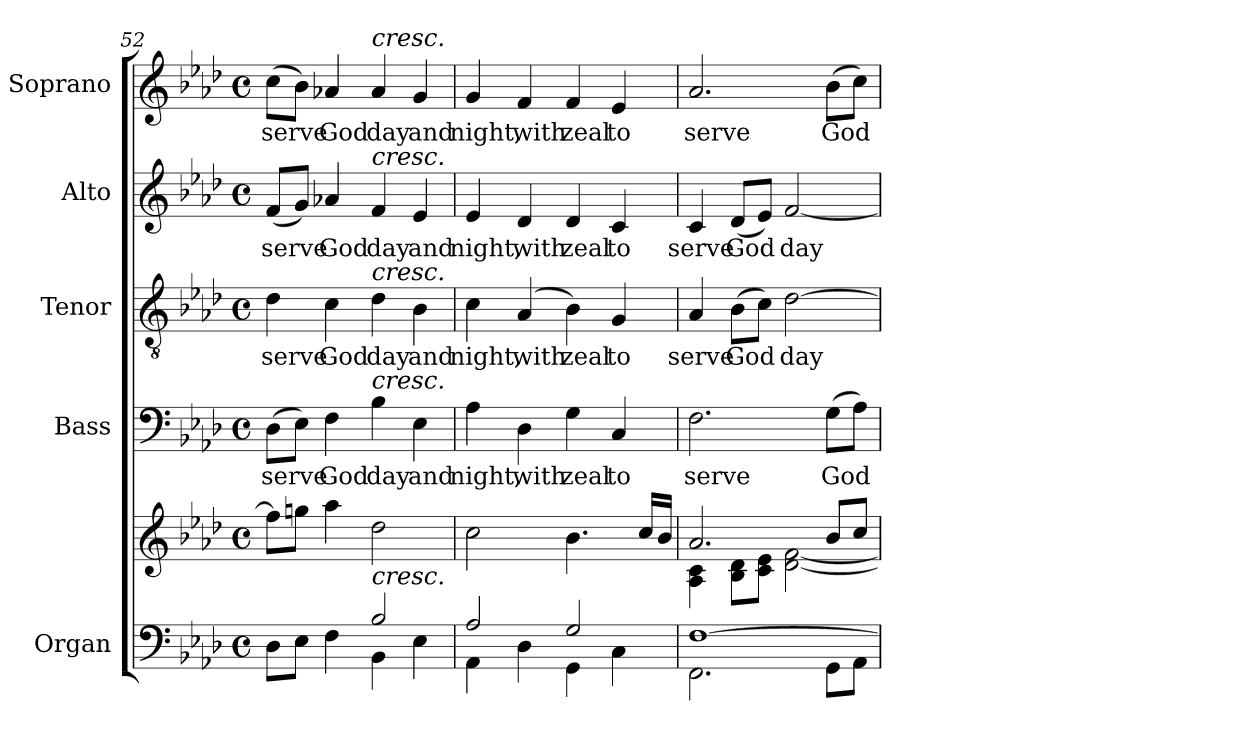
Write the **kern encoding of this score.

**kern	**kern	**kern	**text	**kern	**text	**kern	**text	**kern	**text
*part5	*part5	*part4	*part4	*part3	*part3	*part2	*part2	*part1	*part1
*staff6	*staff5	*staff4	*staff4	*staff3	*staff3	*staff2	*staff2	*staff1	*staff1
*I"Organ	*	*I"Bass	*	*I"Tenor	*	*I"Alto	*	*I"Soprano	*
*I'Org.	*	*I'B.	*	*I'T.	*	*I'A.	*	*I'S.	*
!!LO:LB:g=z
*clefF4	*clefG2	*clefF4	*	*clefGv2	*	*clefG2	*	*clefG2	*
*	*	*	*	*ITrd7c12	*	*	*	*	*
*k[b-e-a-d-]	*k[b-e-a-d-]	*k[b-e-a-d-]	*	*k[b-e-a-d-]	*	*k[b-e-a-d-]	*	*k[b-e-a-d-]	*
*A-:	*A-:	*A-:	*	*A-:	*	*A-:	*	*A-:	*
*M4/4	*M4/4	*M4/4	*	*M4/4	*	*M4/4	*	*M4/4	*
*met(c)	*met(c)	*met(c)	*	*met(c)	*	*met(c)	*	*met(c)	*
=52	=52	=52	=52	=52	=52	=52	=52	=52	=52
*^	*	*	*	*	*	*	*	*	*
!	!	!	!	!LO:LY:b:color=#000000	!	!	!	!	!	!
!	!	!	!	!	!	!LO:LY:b:color=#000000	!	!	!	!
!	!	!	!	!	!	!	!	!LO:LY:b:color=#000000	!	!
!	!	!	!	!	!	!	!	!	!	!LO:LY:b:color=#000000
8D-i\L	2ryy	8ffi\L]	(8D-i\L	serve	4D-i\	serve	(8fi/L	serve	(8cci\L	serve
8E-i\J	.	8ggni\J	8E-i\J)	.	.	.	8gi/J)	.	8b-i\J)	.
!	!	!	!	!LO:LY:b:color=#000000	!	!	!	!	!	!
!	!	!	!	!	!	!LO:LY:b:color=#000000	!	!	!	!
!	!	!	!	!	!	!	!	!LO:LY:b:color=#000000	!	!
!	!	!	!	!	!	!	!	!	!	!LO:LY:b:color=#000000
4Fi\	.	4aa-i\	4Fi\	God	4Ci\	God	4a-Xi/	God	4a-Xi/	God
!	!	!	!	!LO:LY:b:color=#000000	!	!	!	!	!	!
!	!	!	!	!	!	!LO:LY:b:color=#000000	!	!	!	!
!	!	!	!	!	!	!	!	!LO:LY:b:color=#000000	!	!
!	!	!	!	!	!	!	!	!	!LO:TX:a:i:t=cresc.	!
!	!	!	!	!	!	!	!LO:TX:a:i:t=cresc.	!	!	!
!	!	!	!	!	!LO:TX:a:i:t=cresc.	!	!	!	!	!
!	!	!	!LO:TX:a:i:t=cresc.	!	!	!	!	!	!	!
!LO:TX:a:i:t=cresc.	!	!	!	!	!	!	!	!	!	!
!	!	!	!	!	!	!	!	!	!	!LO:LY:b:color=#000000
2B-i/	4BB-i\	2dd-i\	4B-i\	day	4D-i\	day	4fi/	day	4a-i/	day
!	!	!	!	!LO:LY:b:color=#000000	!	!	!	!	!	!
!	!	!	!	!	!	!LO:LY:b:color=#000000	!	!	!	!
!	!	!	!	!	!	!	!	!LO:LY:b:color=#000000	!	!
!	!	!	!	!	!	!	!	!	!	!LO:LY:b:color=#000000
.	4E-i\	.	4E-i\	and	4BB-i\	and	4e-i/	and	4gi/	and
=53	=53	=53	=53	=53	=53	=53	=53	=53	=53	=53
!	!	!	!	!LO:LY:b:color=#000000	!	!	!	!	!	!
!	!	!	!	!	!	!LO:LY:b:color=#000000	!	!	!	!
!	!	!	!	!	!	!	!	!LO:LY:b:color=#000000	!	!
!	!	!	!	!	!	!	!	!	!	!LO:LY:b:color=#000000
2A-i/	4AA-i\	2cci\	4A-i\	night,	4Ci\	night,	4e-i/	night,	4gi/	night,
!	!	!	!	!LO:LY:b:color=#000000	!	!	!	!	!	!
!	!	!	!	!	!	!LO:LY:b:color=#000000	!	!	!	!
!	!	!	!	!	!	!	!	!LO:LY:b:color=#000000	!	!
!	!	!	!	!	!	!	!	!	!	!LO:LY:b:color=#000000
.	4D-i\	.	4D-i\	with	(4AA-i/	with	4d-i/	with	4fi/	with
!	!	!	!	!LO:LY:b:color=#000000	!	!	!	!	!	!
!	!	!	!	!	!	!LO:LY:b:color=#000000	!	!	!	!
!	!	!	!	!	!	!	!	!LO:LY:b:color=#000000	!	!
!	!	!	!	!	!	!	!	!	!	!LO:LY:b:color=#000000
2Gi/	4GGi\	4.b-i\	4Gi\	zeal	4BB-i\)	zeal	4d-i/	zeal	4fi/	zeal
!	!	!	!	!LO:LY:b:color=#000000	!	!	!	!	!	!
!	!	!	!	!	!	!LO:LY:b:color=#000000	!	!	!	!
!	!	!	!	!	!	!	!	!LO:LY:b:color=#000000	!	!
!	!	!	!	!	!	!	!	!	!	!LO:LY:b:color=#000000
.	4Ci\	.	4Ci/	to	4GGi/	to	4ci/	to	4e-i/	to
.	.	16cci/LL	.	.	.	.	.	.	.	.
.	.	16b-i/JJ	.	.	.	.	.	.	.	.
=54	=54	=54	=54	=54	=54	=54	=54	=54	=54	=54
*	*	*^	*	*	*	*	*	*	*	*
!	!	!	!	!	!LO:LY:b:color=#000000	!	!	!	!	!	!
!	!	!	!	!	!	!	!LO:LY:b:color=#000000	!	!	!	!
!	!	!	!	!	!	!	!	!	!LO:LY:b:color=#000000	!	!
!	!	!	!	!	!	!	!	!	!	!	!LO:LY:b:color=#000000
[>1Fi	2.FFi\	2.a-i/	4A-i\ 4ci	2.Fi\	serve	4AA-i/	serve	4ci/	serve	2.a-i/	serve
!	!	!	!	!	!	!	!LO:LY:b:color=#000000	!	!	!	!
!	!	!	!	!	!	!	!	!	!LO:LY:b:color=#000000	!	!
.	.	.	8B-i\ 8d-iL	.	.	(8BB-i\L	God	(8d-i/L	God	.	.
.	.	.	8ci\ 8e-iJ	.	.	8Ci\J)	.	8e-i/J)	.	.	.
!	!	!	!	!	!	!	!LO:LY:b:color=#000000	!	!	!	!
!	!	!	!	!	!	!	!	!	!LO:LY:b:color=#000000	!	!
.	.	.	[<2d-i\ [<2fi	.	.	[>2D-i\	day	[<2fi/	day	.	.
!	!	!	!	!	!LO:LY:b:color=#000000	!	!	!	!	!	!
!	!	!	!	!	!	!	!	!	!	!	!LO:LY:b:color=#000000
.	8GGi\L	8b-i/L	.	(8Gi\L	God	.	.	.	.	(8b-i\L	God
.	8AA-i\J	8cci/J	.	8A-i\J)	.	.	.	.	.	8cci\J)	.
*v	*v	*	*	*	*	*	*	*	*	*	*
*	*v	*v	*	*	*	*	*	*	*	*
=	=	=	=	=	=	=	=	=	=
*-	*-	*-	*-	*-	*-	*-	*-	*-	*-
